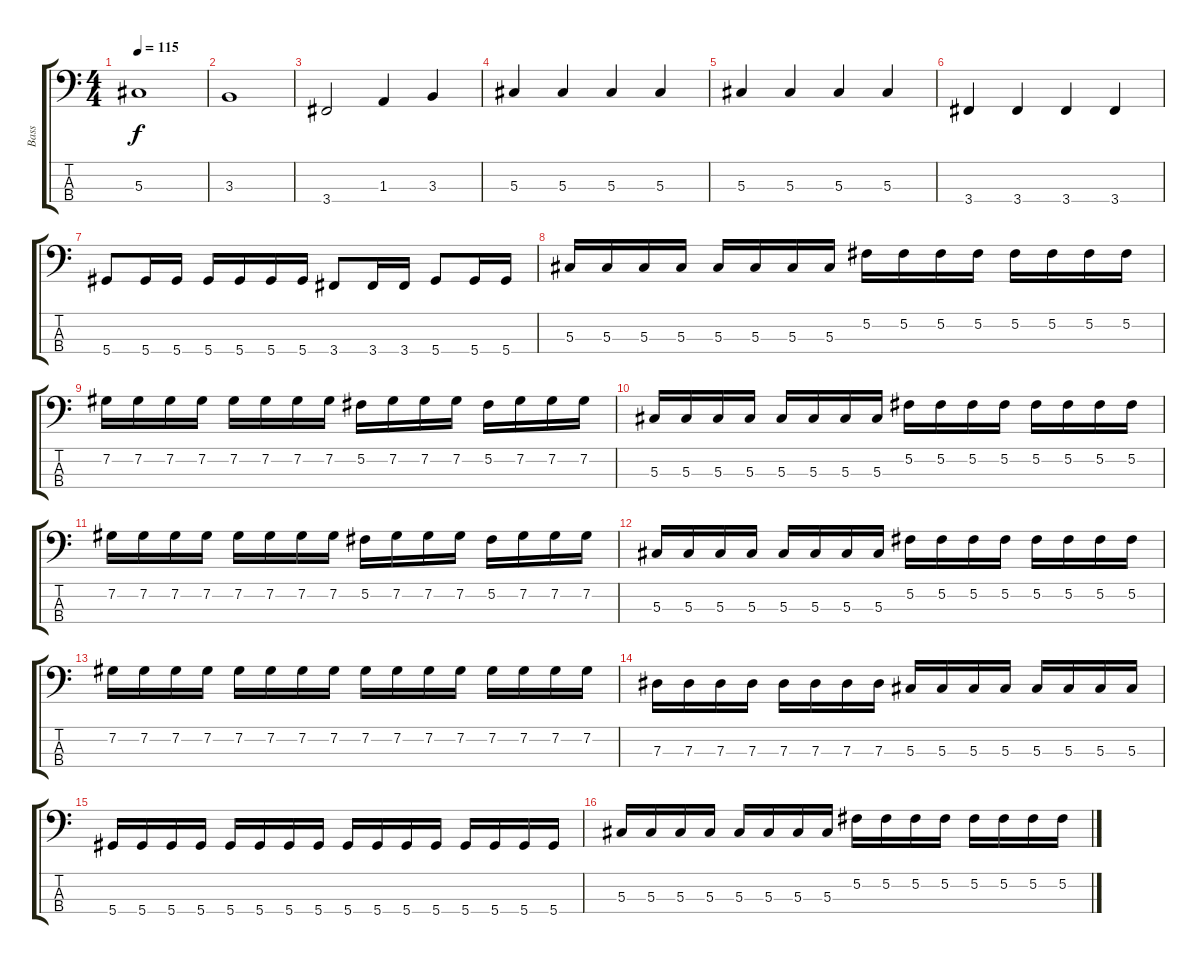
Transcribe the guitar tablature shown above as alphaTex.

\track ("Bass" "Bass") {instrument electricbassfinger}
\staff {score tabs}
\tuning (Gb2 Db2 Ab1 Eb1) {hide}
\ts (4 4)
\tempo 115
\clef f4
\ks c
5.3{t}.1{dy f} |
3.3.1 |
3.4.2 1.3.4 3.3.4 |
5.3.4 5.3.4 5.3.4 5.3.4 |
5.3.4 5.3.4 5.3.4 5.3.4 |
3.4.4 3.4.4 3.4.4 3.4.4 |
5.4.8 5.4.16 5.4.16 5.4.16 5.4.16 5.4.16 5.4.16 3.4.8 3.4.16 3.4.16 5.4.8 5.4.16 5.4.16 |
5.3.16 5.3.16 5.3.16 5.3.16 5.3.16 5.3.16 5.3.16 5.3.16 5.2.16 5.2.16 5.2.16 5.2.16 5.2.16 5.2.16 5.2.16 5.2.16 |
7.2.16 7.2.16 7.2.16 7.2.16 7.2.16 7.2.16 7.2.16 7.2.16 5.2.16 7.2.16 7.2.16 7.2.16 5.2.16 7.2.16 7.2.16 7.2.16 |
5.3.16 5.3.16 5.3.16 5.3.16 5.3.16 5.3.16 5.3.16 5.3.16 5.2.16 5.2.16 5.2.16 5.2.16 5.2.16 5.2.16 5.2.16 5.2.16 |
7.2.16 7.2.16 7.2.16 7.2.16 7.2.16 7.2.16 7.2.16 7.2.16 5.2.16 7.2.16 7.2.16 7.2.16 5.2.16 7.2.16 7.2.16 7.2.16 |
5.3.16 5.3.16 5.3.16 5.3.16 5.3.16 5.3.16 5.3.16 5.3.16 5.2.16 5.2.16 5.2.16 5.2.16 5.2.16 5.2.16 5.2.16 5.2.16 |
7.2.16 7.2.16 7.2.16 7.2.16 7.2.16 7.2.16 7.2.16 7.2.16 7.2.16 7.2.16 7.2.16 7.2.16 7.2.16 7.2.16 7.2.16 7.2.16 |
7.3.16 7.3.16 7.3.16 7.3.16 7.3.16 7.3.16 7.3.16 7.3.16 5.3.16 5.3.16 5.3.16 5.3.16 5.3.16 5.3.16 5.3.16 5.3.16 |
5.4.16 5.4.16 5.4.16 5.4.16 5.4.16 5.4.16 5.4.16 5.4.16 5.4.16 5.4.16 5.4.16 5.4.16 5.4.16 5.4.16 5.4.16 5.4.16 |
5.3.16 5.3.16 5.3.16 5.3.16 5.3.16 5.3.16 5.3.16 5.3.16 5.2.16 5.2.16 5.2.16 5.2.16 5.2.16 5.2.16 5.2.16 5.2.16
